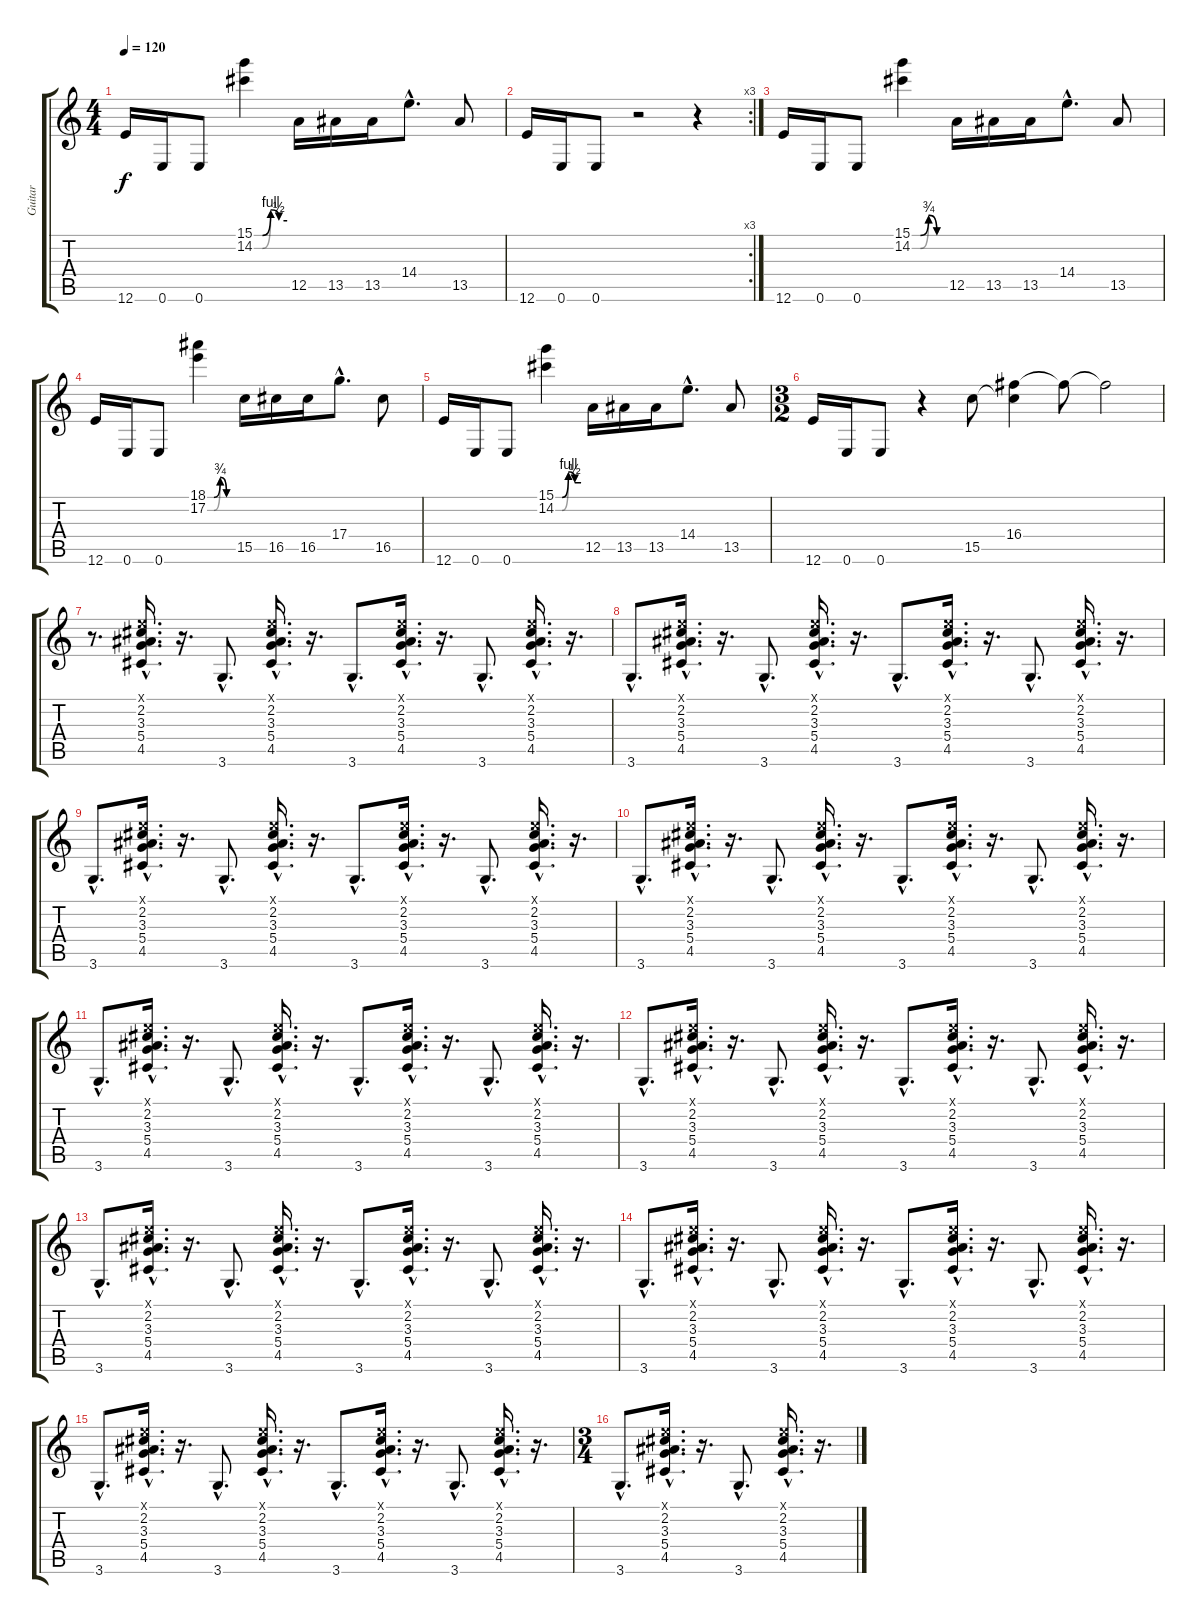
\track ("Guitar" "Guitar") {instrument overdrivenguitar}
\staff {score tabs}
\tuning (E4 B3 G3 D3 A2 E2) {hide}
\ts (4 4)
\tempo 120
\clef g2
\ks c
12.6.16{dy f volume 14 instrument distortionguitar} 0.6.16 0.6.8 (15.1{be (custom 0 0 15 0 30 4 45 2 60 2)} 14.2{be (custom 0 0 15 0 30 4 45 2 60 2)}).4 12.5.16 13.5.16 13.5.16 14.4{hac}.8{d} 13.5.8 |
\rc 3
12.6.16 0.6.16 0.6.8 r.2 r.4 |
12.6.16{volume 14 instrument distortionguitar} 0.6.16 0.6.8 (15.1{be (custom 0 0 15 0 30 3 45 0 60 0)} 14.2{be (custom 0 0 15 0 30 3 45 0 60 0)}).4 12.5.16 13.5.16 13.5.16 14.4{hac}.8{d} 13.5.8 |
12.6.16 0.6.16 0.6.8 (18.1{be (custom 0 0 15 0 30 3 45 0 60 0)} 17.2{be (custom 0 0 15 0 30 3 45 0 60 0)}).4 15.5.16 16.5.16 16.5.16 17.4{hac}.8{d} 16.5.8 |
12.6.16{volume 14 instrument distortionguitar} 0.6.16 0.6.8 (15.1{be (custom 0 0 15 0 30 4 45 2 60 2)} 14.2{be (custom 0 0 15 0 30 4 45 2 60 2)}).4 12.5.16 13.5.16 13.5.16 14.4{hac}.8{d} 13.5.8 |
\ts (3 2)
12.6.16 0.6.16 0.6.8 r.4 15.5.8 (16.4 15.5{t}).4{volume 1} 16.4{t}.8 16.4{t}.2 |
r.8{d volume 11} (0.1{hac x} 2.2{hac} 3.3{hac} 5.4{hac} 4.5{hac}).16{d volume 9 instrument overdrivenguitar} r.16{d} 3.6{hac}.8{d} (0.1{hac x} 2.2{hac} 3.3{hac} 5.4{hac} 4.5{hac}).16{d} r.16{d} 3.6{hac}.8{d} (0.1{hac x} 2.2{hac} 3.3{hac} 5.4{hac} 4.5{hac}).16{d} r.16{d} 3.6{hac}.8{d} (0.1{hac x} 2.2{hac} 3.3{hac} 5.4{hac} 4.5{hac}).16{d} r.16{d} |
3.6{hac}.8{d} (0.1{hac x} 2.2{hac} 3.3{hac} 5.4{hac} 4.5{hac}).16{d instrument overdrivenguitar} r.16{d} 3.6{hac}.8{d} (0.1{hac x} 2.2{hac} 3.3{hac} 5.4{hac} 4.5{hac}).16{d} r.16{d} 3.6{hac}.8{d} (0.1{hac x} 2.2{hac} 3.3{hac} 5.4{hac} 4.5{hac}).16{d} r.16{d} 3.6{hac}.8{d} (0.1{hac x} 2.2{hac} 3.3{hac} 5.4{hac} 4.5{hac}).16{d} r.16{d} |
3.6{hac}.8{d} (0.1{hac x} 2.2{hac} 3.3{hac} 5.4{hac} 4.5{hac}).16{d instrument overdrivenguitar} r.16{d} 3.6{hac}.8{d} (0.1{hac x} 2.2{hac} 3.3{hac} 5.4{hac} 4.5{hac}).16{d} r.16{d} 3.6{hac}.8{d} (0.1{hac x} 2.2{hac} 3.3{hac} 5.4{hac} 4.5{hac}).16{d} r.16{d} 3.6{hac}.8{d} (0.1{hac x} 2.2{hac} 3.3{hac} 5.4{hac} 4.5{hac}).16{d} r.16{d} |
3.6{hac}.8{d} (0.1{hac x} 2.2{hac} 3.3{hac} 5.4{hac} 4.5{hac}).16{d instrument overdrivenguitar} r.16{d} 3.6{hac}.8{d} (0.1{hac x} 2.2{hac} 3.3{hac} 5.4{hac} 4.5{hac}).16{d} r.16{d} 3.6{hac}.8{d} (0.1{hac x} 2.2{hac} 3.3{hac} 5.4{hac} 4.5{hac}).16{d} r.16{d} 3.6{hac}.8{d} (0.1{hac x} 2.2{hac} 3.3{hac} 5.4{hac} 4.5{hac}).16{d} r.16{d} |
3.6{hac}.8{d} (0.1{hac x} 2.2{hac} 3.3{hac} 5.4{hac} 4.5{hac}).16{d instrument overdrivenguitar} r.16{d} 3.6{hac}.8{d} (0.1{hac x} 2.2{hac} 3.3{hac} 5.4{hac} 4.5{hac}).16{d} r.16{d} 3.6{hac}.8{d} (0.1{hac x} 2.2{hac} 3.3{hac} 5.4{hac} 4.5{hac}).16{d} r.16{d} 3.6{hac}.8{d} (0.1{hac x} 2.2{hac} 3.3{hac} 5.4{hac} 4.5{hac}).16{d} r.16{d} |
3.6{hac}.8{d} (0.1{hac x} 2.2{hac} 3.3{hac} 5.4{hac} 4.5{hac}).16{d instrument overdrivenguitar} r.16{d} 3.6{hac}.8{d} (0.1{hac x} 2.2{hac} 3.3{hac} 5.4{hac} 4.5{hac}).16{d} r.16{d} 3.6{hac}.8{d} (0.1{hac x} 2.2{hac} 3.3{hac} 5.4{hac} 4.5{hac}).16{d} r.16{d} 3.6{hac}.8{d} (0.1{hac x} 2.2{hac} 3.3{hac} 5.4{hac} 4.5{hac}).16{d} r.16{d} |
3.6{hac}.8{d} (0.1{hac x} 2.2{hac} 3.3{hac} 5.4{hac} 4.5{hac}).16{d instrument overdrivenguitar} r.16{d} 3.6{hac}.8{d} (0.1{hac x} 2.2{hac} 3.3{hac} 5.4{hac} 4.5{hac}).16{d} r.16{d} 3.6{hac}.8{d} (0.1{hac x} 2.2{hac} 3.3{hac} 5.4{hac} 4.5{hac}).16{d} r.16{d} 3.6{hac}.8{d} (0.1{hac x} 2.2{hac} 3.3{hac} 5.4{hac} 4.5{hac}).16{d} r.16{d} |
3.6{hac}.8{d} (0.1{hac x} 2.2{hac} 3.3{hac} 5.4{hac} 4.5{hac}).16{d instrument overdrivenguitar} r.16{d} 3.6{hac}.8{d} (0.1{hac x} 2.2{hac} 3.3{hac} 5.4{hac} 4.5{hac}).16{d} r.16{d} 3.6{hac}.8{d} (0.1{hac x} 2.2{hac} 3.3{hac} 5.4{hac} 4.5{hac}).16{d} r.16{d} 3.6{hac}.8{d} (0.1{hac x} 2.2{hac} 3.3{hac} 5.4{hac} 4.5{hac}).16{d} r.16{d} |
3.6{hac}.8{d} (0.1{hac x} 2.2{hac} 3.3{hac} 5.4{hac} 4.5{hac}).16{d instrument overdrivenguitar} r.16{d} 3.6{hac}.8{d} (0.1{hac x} 2.2{hac} 3.3{hac} 5.4{hac} 4.5{hac}).16{d} r.16{d} 3.6{hac}.8{d} (0.1{hac x} 2.2{hac} 3.3{hac} 5.4{hac} 4.5{hac}).16{d} r.16{d} 3.6{hac}.8{d} (0.1{hac x} 2.2{hac} 3.3{hac} 5.4{hac} 4.5{hac}).16{d} r.16{d} |
\ts (3 4)
3.6{hac}.8{d} (0.1{hac x} 2.2{hac} 3.3{hac} 5.4{hac} 4.5{hac}).16{d} r.16{d} 3.6{hac}.8{d} (0.1{hac x} 2.2{hac} 3.3{hac} 5.4{hac} 4.5{hac}).16{d} r.16{d}
